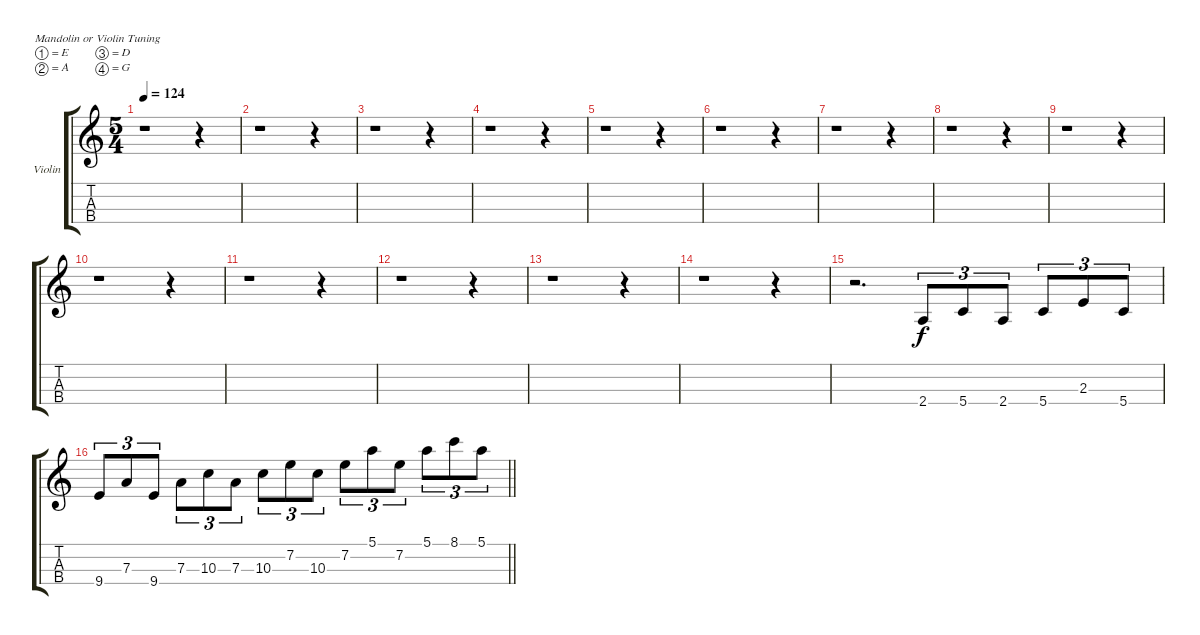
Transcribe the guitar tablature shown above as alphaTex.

\bracketExtendMode groupsimilarinstruments
\firstSystemTrackNameOrientation horizontal
\otherSystemsTrackNameOrientation horizontal
\track ("Violin" "Violin") {instrument violin}
\staff {score tabs}
\tuning (E5 A4 D4 G3)
\ts (5 4)
\tempo 124
\clef g2
\scale
0.333333
\ks aminor
r.1{dy f} r.4 |
\scale
0.333333 r.1 r.4 |
\scale
0.333333 r.1 r.4 |
\scale
0.333333 r.1 r.4 |
\scale
0.333333 r.1 r.4 |
\scale
0.333333 r.1 r.4 |
\scale
0.333333 r.1 r.4 |
\scale
0.333333 r.1 r.4 |
\scale
0.333333 r.1 r.4 |
\scale
0.333333 r.1 r.4 |
\scale
0.333333 r.1 r.4 |
\scale
0.333333 r.1 r.4 |
\scale
0.333333 r.1 r.4 |
\scale
0.333333 r.1 r.4 |
\scale
0.333333 r.2{d} 2.4.8{tu (3 2)} 5.4.8{tu (3 2)} 2.4.8{tu (3 2)} 5.4.8{tu (3 2)} 2.3.8{tu (3 2)} 5.4.8{tu (3 2)} |
\scale
0.333333
\barLineRight lightlight
9.4.8{tu (3 2)} 7.3.8{tu (3 2)} 9.4.8{tu (3 2)} 7.3.8{tu (3 2)} 10.3.8{tu (3 2)} 7.3.8{tu (3 2)} 10.3.8{tu (3 2)} 7.2.8{tu (3 2)} 10.3.8{tu (3 2)} 7.2.8{tu (3 2)} 5.1.8{tu (3 2)} 7.2.8{tu (3 2)} 5.1.8{tu (3 2)} 8.1.8{tu (3 2)} 5.1.8{tu (3 2)}
